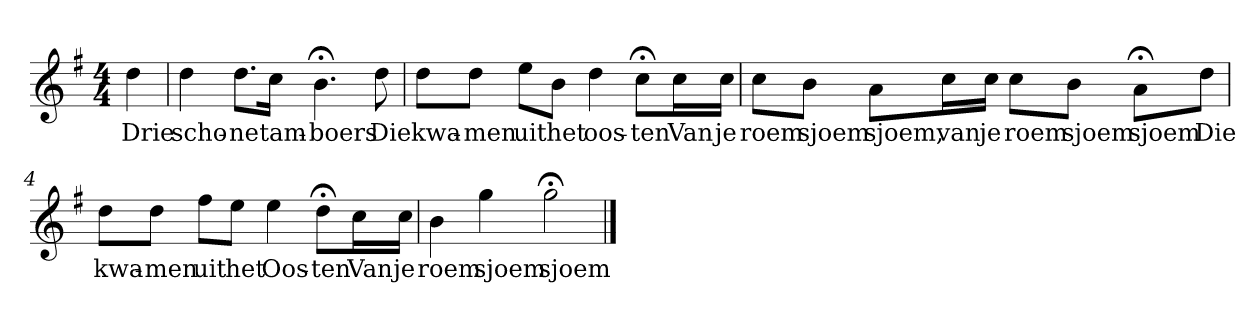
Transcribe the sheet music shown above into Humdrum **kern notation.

**kern	**text
*part1	*part1
*staff1	*staff1
*k[f#]	*
*G:	*
*M4/4	*
*MM120	*
=	=
4dd	Drie
=1	=1
4dd	scho-
8.ddL	-ne
16ccJk	tam-
4.b;<	-boers
8dd	Die
=2	=2
8ddL	kwa-
8ddJ	-men
8eeL	uit
8bJ	het
4dd	oos-
8cc;<L	-ten
16ccL	Van
16ccJJ	je
=3	=3
8ccL	roem
8bJ	sjoem
8aL	sjoem,
16ccL	van
16ccJJ	je
8ccL	roem
8bJ	sjoem
8a;<L	sjoem
8ddJ	Die
=4	=4
8ddL	kwa-
8ddJ	-men
8ff#L	uit
8eeJ	het
4ee	Oos-
8dd;<L	-ten
16ccL	Van
16ccJJ	je
=5	=5
4b	roem
4gg	sjoem
2gg;<	sjoem
==	==
*-	*-
